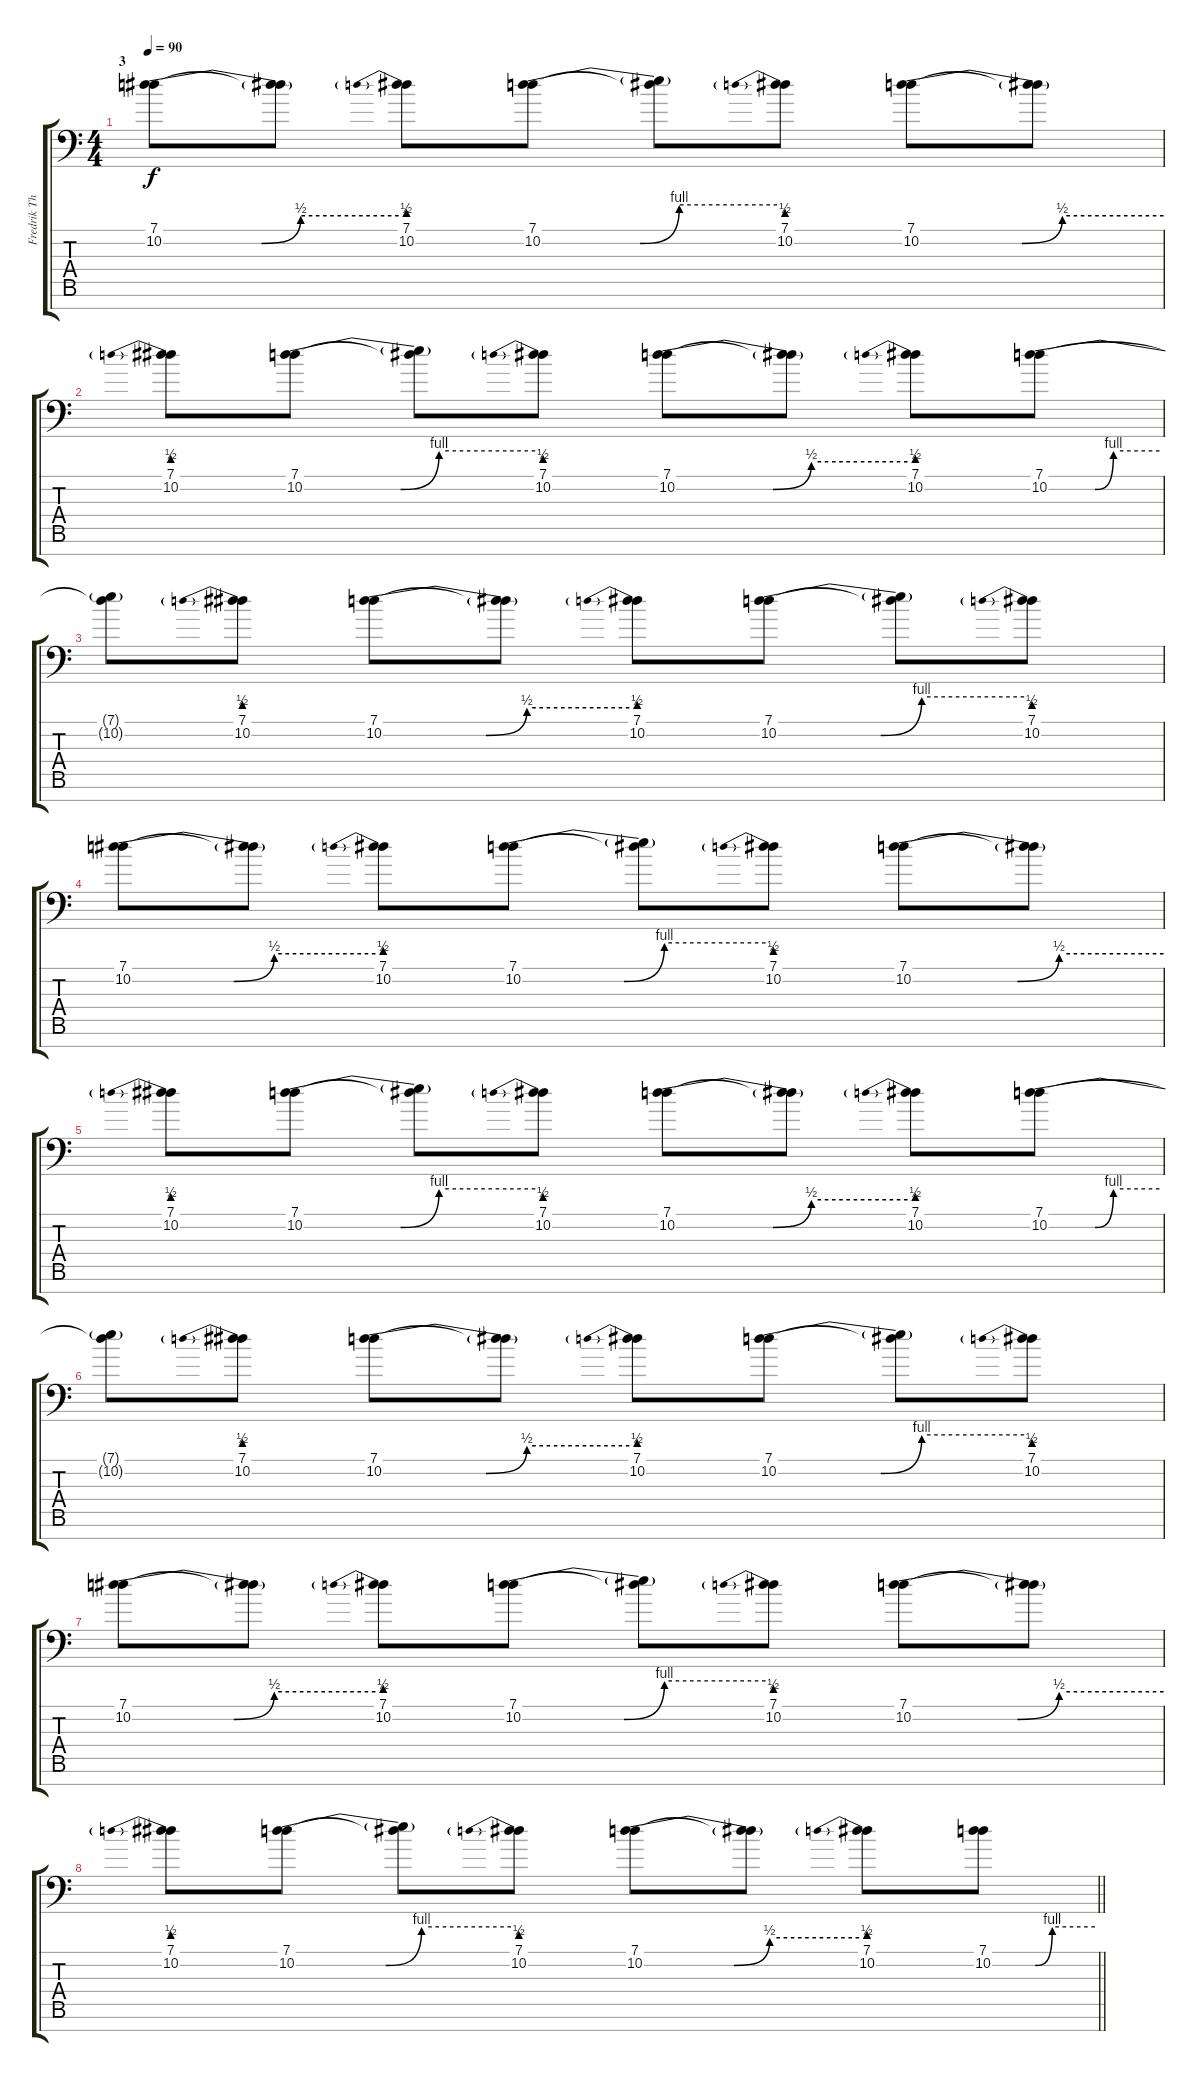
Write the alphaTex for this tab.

\track ("Fredrik Thordendal" "Fredrik Th") {instrument distortionguitar}
\staff {score tabs}
\tuning (Ab3 E3 B2 Gb2 Db2 Ab1 Eb1) {hide}
\ts (4 4)
\section ("" "3")
\tempo 90
\clef f4
\ks c
(7.1 10.2{be (custom 0 0 25 0 35 2 60 2)}).8{dy f} (7.1{t} 10.2{t}).8 (7.1 10.2{be (prebend 0 2 60 2)}).8 (7.1 10.2{be (custom 0 0 25 0 35 4 60 4)}).8 (7.1{t} 10.2{t}).8 (7.1 10.2{be (prebend 0 2 60 2)}).8 (7.1 10.2{be (custom 0 0 25 0 35 2 60 2)}).8 (7.1{t} 10.2{t}).8 |
(7.1 10.2{be (prebend 0 2 60 2)}).8 (7.1 10.2{be (custom 0 0 25 0 35 4 60 4)}).8 (7.1{t} 10.2{t}).8 (7.1 10.2{be (prebend 0 2 60 2)}).8 (7.1 10.2{be (custom 0 0 25 0 35 2 60 2)}).8 (7.1{t} 10.2{t}).8 (7.1 10.2{be (prebend 0 2 60 2)}).8 (7.1 10.2{be (custom 0 0 25 0 35 4 60 4)}).8 |
(7.1{t} 10.2{t}).8 (7.1 10.2{be (prebend 0 2 60 2)}).8 (7.1 10.2{be (custom 0 0 25 0 35 2 60 2)}).8 (7.1{t} 10.2{t}).8 (7.1 10.2{be (prebend 0 2 60 2)}).8 (7.1 10.2{be (custom 0 0 25 0 35 4 60 4)}).8 (7.1{t} 10.2{t}).8 (7.1 10.2{be (prebend 0 2 60 2)}).8 |
(7.1 10.2{be (custom 0 0 25 0 35 2 60 2)}).8 (7.1{t} 10.2{t}).8 (7.1 10.2{be (prebend 0 2 60 2)}).8 (7.1 10.2{be (custom 0 0 25 0 35 4 60 4)}).8 (7.1{t} 10.2{t}).8 (7.1 10.2{be (prebend 0 2 60 2)}).8 (7.1 10.2{be (custom 0 0 25 0 35 2 60 2)}).8 (7.1{t} 10.2{t}).8 |
(7.1 10.2{be (prebend 0 2 60 2)}).8 (7.1 10.2{be (custom 0 0 25 0 35 4 60 4)}).8 (7.1{t} 10.2{t}).8 (7.1 10.2{be (prebend 0 2 60 2)}).8 (7.1 10.2{be (custom 0 0 25 0 35 2 60 2)}).8 (7.1{t} 10.2{t}).8 (7.1 10.2{be (prebend 0 2 60 2)}).8 (7.1 10.2{be (custom 0 0 25 0 35 4 60 4)}).8 |
(7.1{t} 10.2{t}).8 (7.1 10.2{be (prebend 0 2 60 2)}).8 (7.1 10.2{be (custom 0 0 25 0 35 2 60 2)}).8 (7.1{t} 10.2{t}).8 (7.1 10.2{be (prebend 0 2 60 2)}).8 (7.1 10.2{be (custom 0 0 25 0 35 4 60 4)}).8 (7.1{t} 10.2{t}).8 (7.1 10.2{be (prebend 0 2 60 2)}).8 |
(7.1 10.2{be (custom 0 0 25 0 35 2 60 2)}).8 (7.1{t} 10.2{t}).8 (7.1 10.2{be (prebend 0 2 60 2)}).8 (7.1 10.2{be (custom 0 0 25 0 35 4 60 4)}).8 (7.1{t} 10.2{t}).8 (7.1 10.2{be (prebend 0 2 60 2)}).8 (7.1 10.2{be (custom 0 0 25 0 35 2 60 2)}).8 (7.1{t} 10.2{t}).8 |
\barLineRight lightlight
(7.1 10.2{be (prebend 0 2 60 2)}).8 (7.1 10.2{be (custom 0 0 25 0 35 4 60 4)}).8 (7.1{t} 10.2{t}).8 (7.1 10.2{be (prebend 0 2 60 2)}).8 (7.1 10.2{be (custom 0 0 25 0 35 2 60 2)}).8 (7.1{t} 10.2{t}).8 (7.1 10.2{be (prebend 0 2 60 2)}).8 (7.1 10.2{be (custom 0 0 25 0 35 4 60 4)}).8
